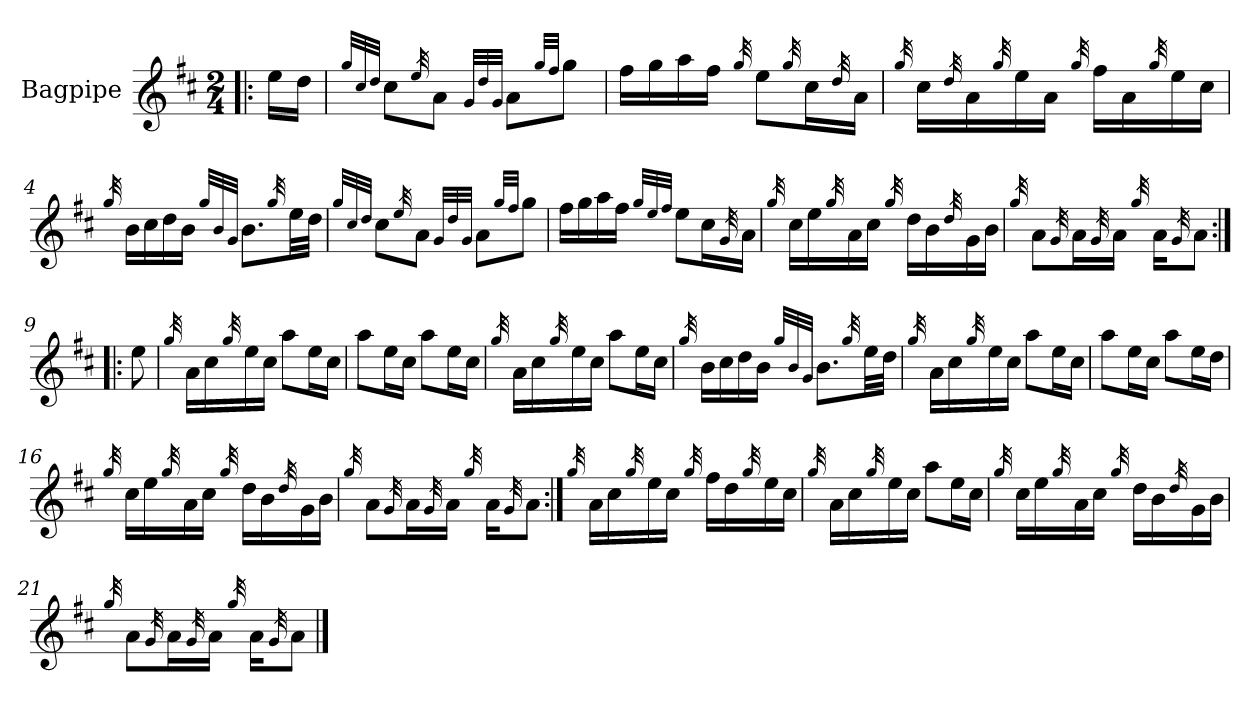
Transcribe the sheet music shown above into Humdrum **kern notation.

**kern
*part1
*staff1
*I"Bagpipe
*I'Bagp.
*clefG2
*k[f#c#]
*M2/4
*MM56
=!|:
16ee\LL
16dd\JJ
=1
32qgg/LLL
32qcc#/
32qdd/JJJ
8cc#\L
32qee/
8a\J
32qg/LLL
32qdd/
32qg/JJJ
8a\L
32qgg/LLL
32qff#/JJJ
8gg\J
=2
16ff#\LL
16gg\
16aa\
16ff#\JJ
32qgg/
8ee\L
32qgg/
16cc#\L
32qdd/
16a\JJ
=3
32qgg/
16cc#\LL
32qdd/
16a\
32qgg/
16ee\
16a\JJ
32qgg/
16ff#\LL
16a\
32qgg/
16ee\
16cc#\JJ
=4
32qgg/
16b\LL
16cc#\
16dd\
16b\JJ
32qgg/LLL
32qb/
32qg/JJJ
8.b\L
32qgg/
32ee\LL
32dd\JJJ
!!LO:LB:g=z
=5
32qgg/LLL
32qcc#/
32qdd/JJJ
8cc#\L
32qee/
8a\J
32qg/LLL
32qdd/
32qg/JJJ
8a\L
32qgg/LLL
32qff#/JJJ
8gg\J
=6
16ff#\LL
16gg\
16aa\
16ff#\JJ
32qgg/LLL
32qee/
32qff#/JJJ
8ee\L
16cc#\L
32qg/
16a\JJ
=7
32qgg/
16cc#\LL
16ee\
32qgg/
16a\
16cc#\JJ
32qgg/
16dd\LL
16b\
32qdd/
16g\
16b\JJ
=8
32qgg/
8a\L
32qg/
16a\L
32qg/
16a\JJ
32qgg/
16a\KL
32qg/
8a\J
!!LO:LB:g=z
=9:|!|:
8ee\
=10
32qgg/
16a\LL
16cc#\
32qgg/
16ee\
16cc#\JJ
8aa\L
16ee\L
16cc#\JJ
=11
8aa\L
16ee\L
16cc#\JJ
8aa\L
16ee\L
16cc#\JJ
=12
32qgg/
16a\LL
16cc#\
32qgg/
16ee\
16cc#\JJ
8aa\L
16ee\L
16cc#\JJ
=13
32qgg/
16b\LL
16cc#\
16dd\
16b\JJ
32qgg/LLL
32qb/
32qg/JJJ
8.b\L
32qgg/
32ee\LL
32dd\JJJ
!!LO:LB:g=z
=14
32qgg/
16a\LL
16cc#\
32qgg/
16ee\
16cc#\JJ
8aa\L
16ee\L
16cc#\JJ
=15
8aa\L
16ee\L
16cc#\JJ
8aa\L
16ee\L
16dd\JJ
=16
32qgg/
16cc#\LL
16ee\
32qgg/
16a\
16cc#\JJ
32qgg/
16dd\LL
16b\
32qdd/
16g\
16b\JJ
=17
32qgg/
8a\L
32qg/
16a\L
32qg/
16a\JJ
32qgg/
16a\KL
32qg/
8a\J
!!LO:LB:g=z
=18:|!
32qgg/
16a\LL
16cc#\
32qgg/
16ee\
16cc#\JJ
32qgg/
16ff#\LL
16dd\
32qgg/
16ee\
16cc#\JJ
=19
32qgg/
16a\LL
16cc#\
32qgg/
16ee\
16cc#\JJ
8aa\L
16ee\L
16cc#\JJ
=20
32qgg/
16cc#\LL
16ee\
32qgg/
16a\
16cc#\JJ
32qgg/
16dd\LL
16b\
32qdd/
16g\
16b\JJ
=21
32qgg/
8a\L
32qg/
16a\L
32qg/
16a\JJ
32qgg/
16a\KL
32qg/
8a\J
==
*-
